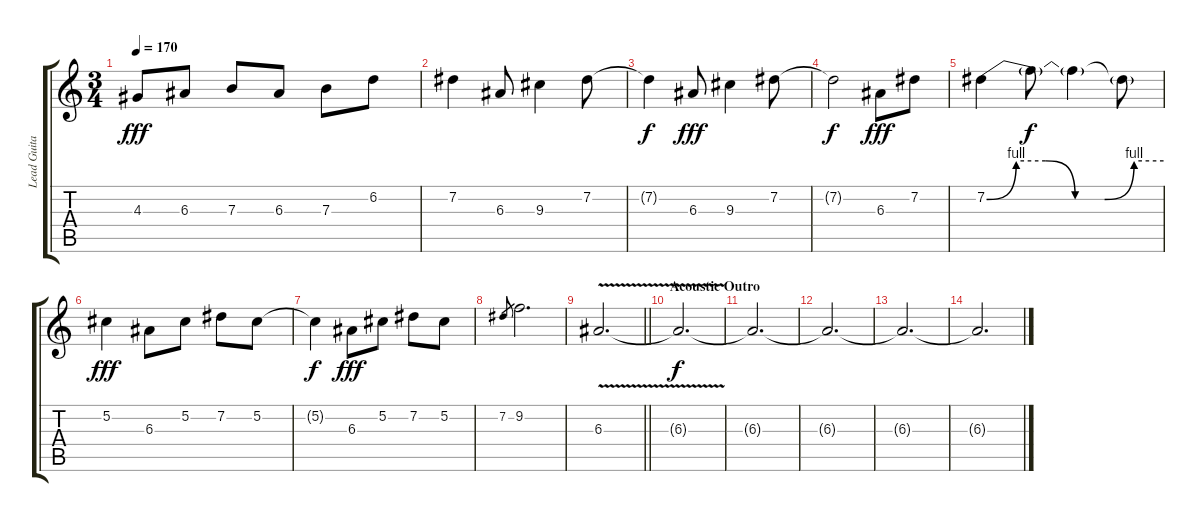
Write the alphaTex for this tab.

\track ("Lead Guitar" "Lead Guita") {instrument distortionguitar}
\staff {score tabs}
\tuning (Db4 Ab3 E3 B2 Gb2 B1) {hide}
\ts (3 4)
\tempo 170
\clef g2
\ks c
4.3.8{dy fff} 6.3.8 7.3.8 6.3.8 7.3.8 6.2.8 |
7.2.4 6.3.8 9.3.4 7.2.8 |
7.2{t}.4{dy f} 6.3.8{dy fff} 9.3.4 7.2.8 |
7.2{t}.2{dy f} 6.3.8{dy fff} 7.2.8 |
7.2{be (custom 0 0 10 4 20 4 30 0 40 0 50 4 60 4)}.4 7.2{t}.8{dy f} 7.2{t}.4 7.2{t}.8 |
5.2.4{dy fff} 6.3.8 5.2.8 7.2.8 5.2.8 |
5.2{t}.4{dy f} 6.3.8{dy fff} 5.2.8 7.2.8 5.2.8 |
7.2.8{gr} 9.2.2{d} |
\barLineRight lightlight
6.3{v}.2{d} |
\section ("" "Acoustic Outro")
6.3{t}.2{d dy f} |
6.3{t}.2{d} |
6.3{t}.2{d volume 0} |
6.3{t}.2{d} |
6.3{t}.2{d}
